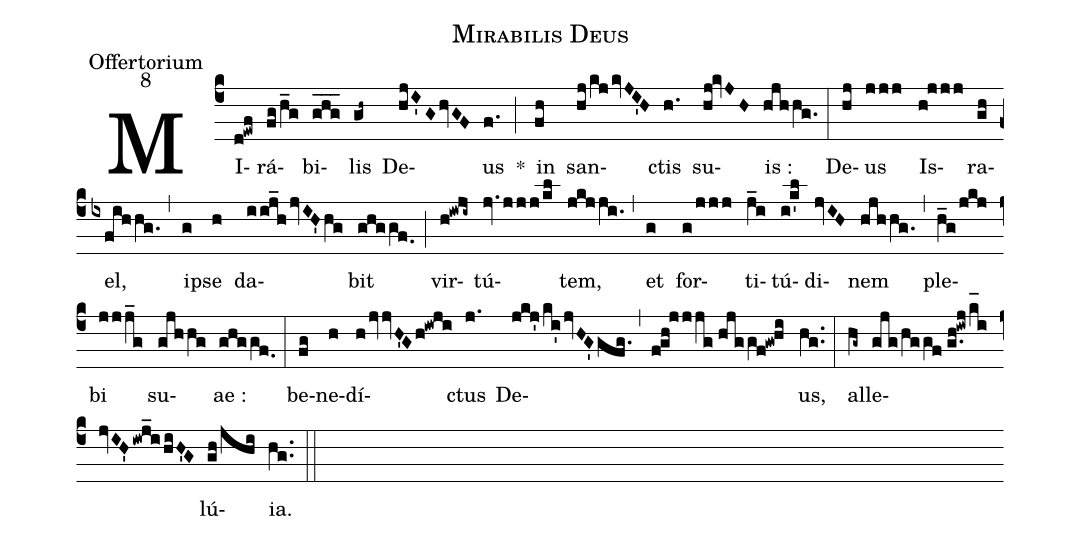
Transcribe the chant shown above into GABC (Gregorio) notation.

name:Mirabilis Deus;
office-part:Offertorium;
mode:8;
%%
(c4) MI(d!ewf)rá(fg/h_g)bi(ghg___)lis(gh~) De(hjI'GhvGF)us(f.) *(;) in(fh) san(hj/kjkvJI'H)ctis(h.) su(hj!kvJH)is :(hjhhg.) (:) De(hj)us(jjj) Is(h!jjj)ra(gh)el,(ixfihhg.) (,) i(g)pse(h) da(iij_hjvIH'hg)bit(ghggf.0) (;) vir(h!iwji~)tú(jv.jjj/kl)tem,(jkjji.) (,) et(g) for(g/jjj)ti(j_i)tú(i!k'l)di(jvIH)nem(hjhhg.) (,) ple(h_g/jkj)bi(jjj_g) su(gjhhg)ae :(ghggf.0) (:) be(fg)ne(h)dí(hjvvH'Gh!iwji)ctus(j.) De(jkj'/ki'jvHG'gfg.)(,)(fgh!jjjg//hjggf!gw!hi)us,(hg..) (:) al(hg~)le(gjg/hggf//g.h!iwj/k_[hl:1]ijvIH'iwj_ihiH'G)lú(gh/jhi){ia}.(hg..) (::)
